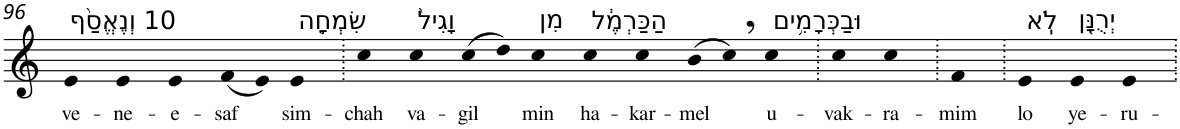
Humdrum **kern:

**kern	**text
*part1	*part1
*staff1	*staff1
*I"Piano	*
*I'Pno	*
!!LO:PB:g=z
*clefG2	*
*k[]	*
=96	=96
!LO:TX:a:t=10 וְנֶאֱסַ֨ף	!
!	!LO:LY:b
4e	ve-
!	!LO:LY:b
4e	-ne-
!	!LO:LY:b
4e	-e-
!	!LO:LY:b
(8f	-saf
8e)	.
!LO:TX:a:t=שִׂמְחָ֤ה	!
!	!LO:LY:b
4e	sim-
=97.	=97.
!	!LO:LY:b
4cc	-chah
!LO:TX:a:t=וָגִיל֙	!
!	!LO:LY:b
4cc	va-
!	!LO:LY:b
(8cc	-gil
8dd)	.
!LO:TX:a:t=מִן	!
!	!LO:LY:b
4cc	min
!LO:TX:a:t=הַכַּרְמֶ֔ל	!
!	!LO:LY:b
4cc	ha-
!	!LO:LY:b
4cc	-kar-
!	!LO:LY:b
(8b	-mel
8cc,)	.
!LO:TX:a:t=וּבַכְּרָמִ֥ים	!
!	!LO:LY:b
4cc	u-
=98.	=98.
!	!LO:LY:b
4cc	-vak-
!	!LO:LY:b
4cc	-ra-
=99.	=99.
!	!LO:LY:b
4f	-mim
=100.	=100.
!LO:TX:a:t=לֹֽא	!
!	!LO:LY:b
4e	lo
!LO:TX:a:t=יְרֻנָּ֖ן	!
!	!LO:LY:b
4e	ye-
!	!LO:LY:b
4e	-ru-
=.	=.
*-	*-
